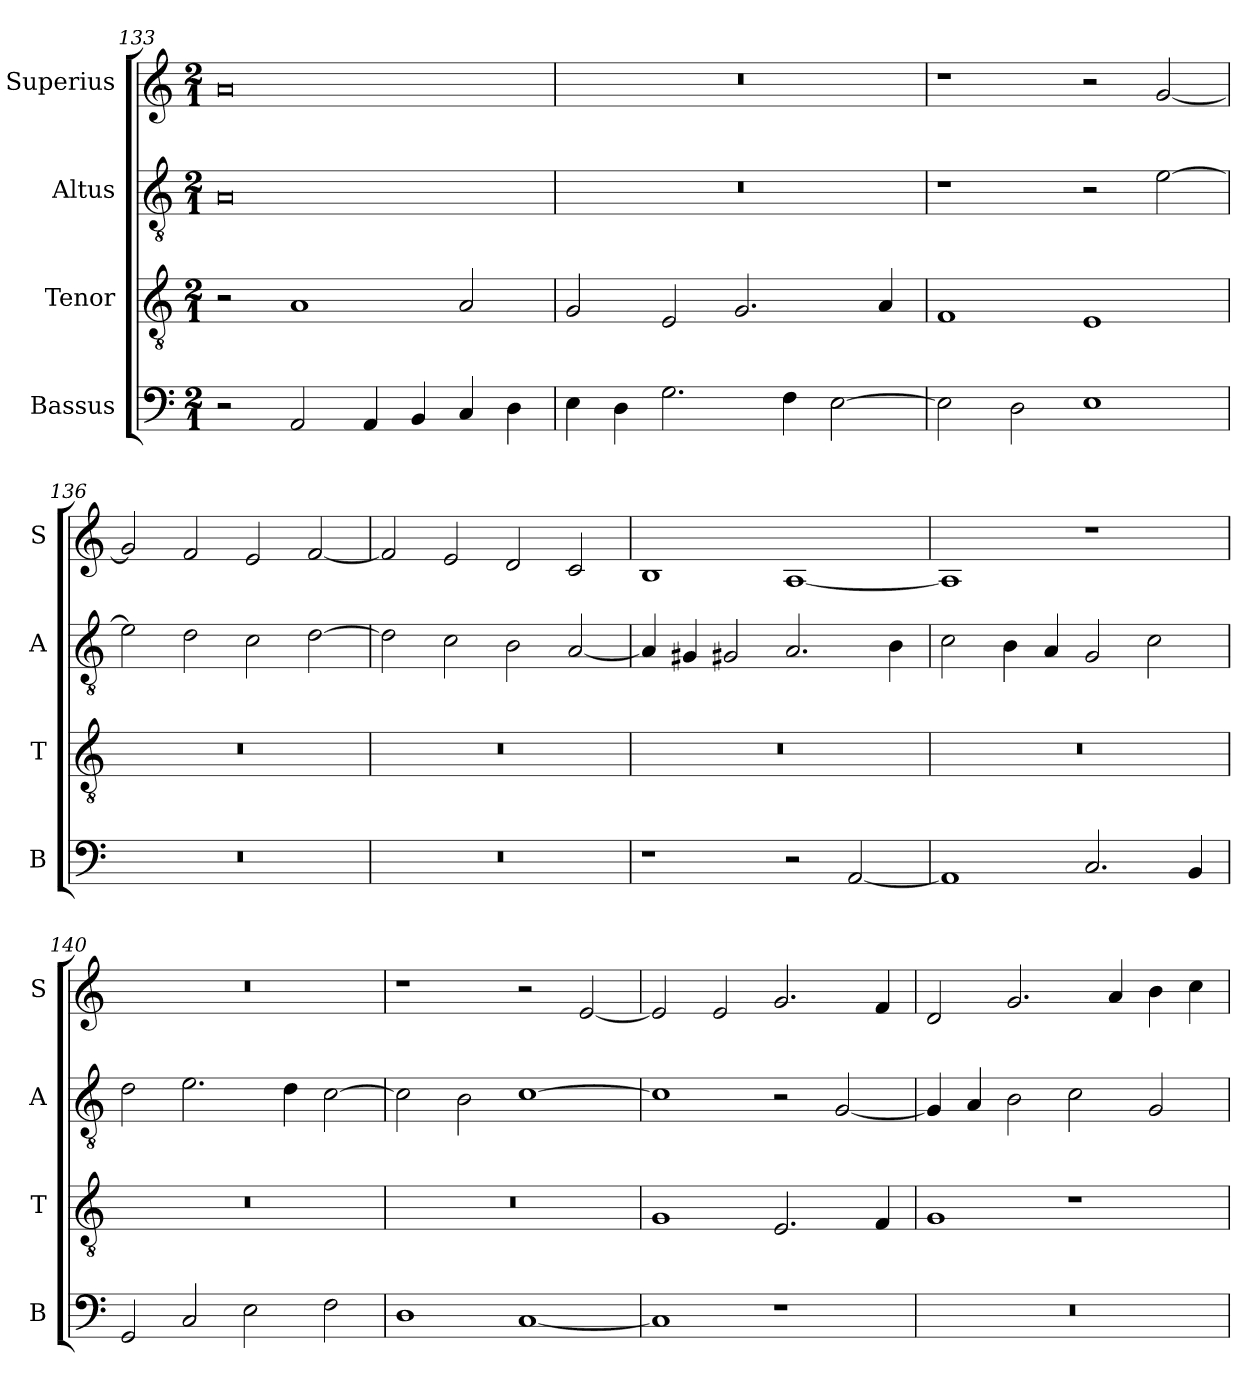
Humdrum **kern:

**kern	**kern	**kern	**kern
*part4	*part3	*part2	*part1
*staff4	*staff3	*staff2	*staff1
*I"Bassus	*I"Tenor	*I"Altus	*I"Superius
*I'B	*I'T	*I'A	*I'S
*clefF4	*clefGv2	*clefGv2	*clefG2
*k[]	*k[]	*k[]	*k[]
*M2/1	*M2/1	*M2/1	*M2/1
=133	=133	=133	=133
2r	2r	0A	0a
2AA/	1A	.	.
4AA/	.	.	.
4BB/	.	.	.
4C/	2A/	.	.
4D\	.	.	.
=134	=134	=134	=134
4E\	2G/	0r	0r
4D\	.	.	.
2.G\	2E/	.	.
.	2.G/	.	.
4F\	.	.	.
[2E\	.	.	.
.	4A/	.	.
=135	=135	=135	=135
2E\]	1F	1r	1r
2D\	.	.	.
1E	1E	2r	2r
.	.	[2e\	[2g/
=136	=136	=136	=136
0r	0r	2e\]	2g/]
.	.	2d\	2f/
.	.	2c\	2e/
.	.	[2d\	[2f/
=137	=137	=137	=137
0r	0r	2d\]	2f/]
.	.	2c\	2e/
.	.	2B\	2d/
.	.	[2A/	2c/
=138	=138	=138	=138
1r	0r	4A/]	1B
.	.	4G#X/	.
.	.	2G#X/	.
2r	.	2.A/	[1A
[2AA/	.	.	.
.	.	4B\	.
=139	=139	=139	=139
1AA]	0r	2c\	1A]
.	.	4B\	.
.	.	4A/	.
2.C/	.	2G/	1r
.	.	2c\	.
4BB/	.	.	.
=140	=140	=140	=140
2GG/	0r	2d\	0r
2C/	.	2.e\	.
2E\	.	.	.
.	.	4d\	.
2F\	.	[2c\	.
=141	=141	=141	=141
1D	0r	2c\]	1r
.	.	2B\	.
[1C	.	[1c	2r
.	.	.	[2e/
=142	=142	=142	=142
1C]	1G	1c]	2e/]
.	.	.	2e/
1r	2.E/	2r	2.g/
.	.	[2G/	.
.	4F/	.	4f/
=143	=143	=143	=143
0r	1G	4G/]	2d/
.	.	4A/	.
.	.	2B\	2.g/
.	1r	2c\	.
.	.	.	4a/
.	.	2G/	4b\
.	.	.	4cc\
=	=	=	=
*-	*-	*-	*-
